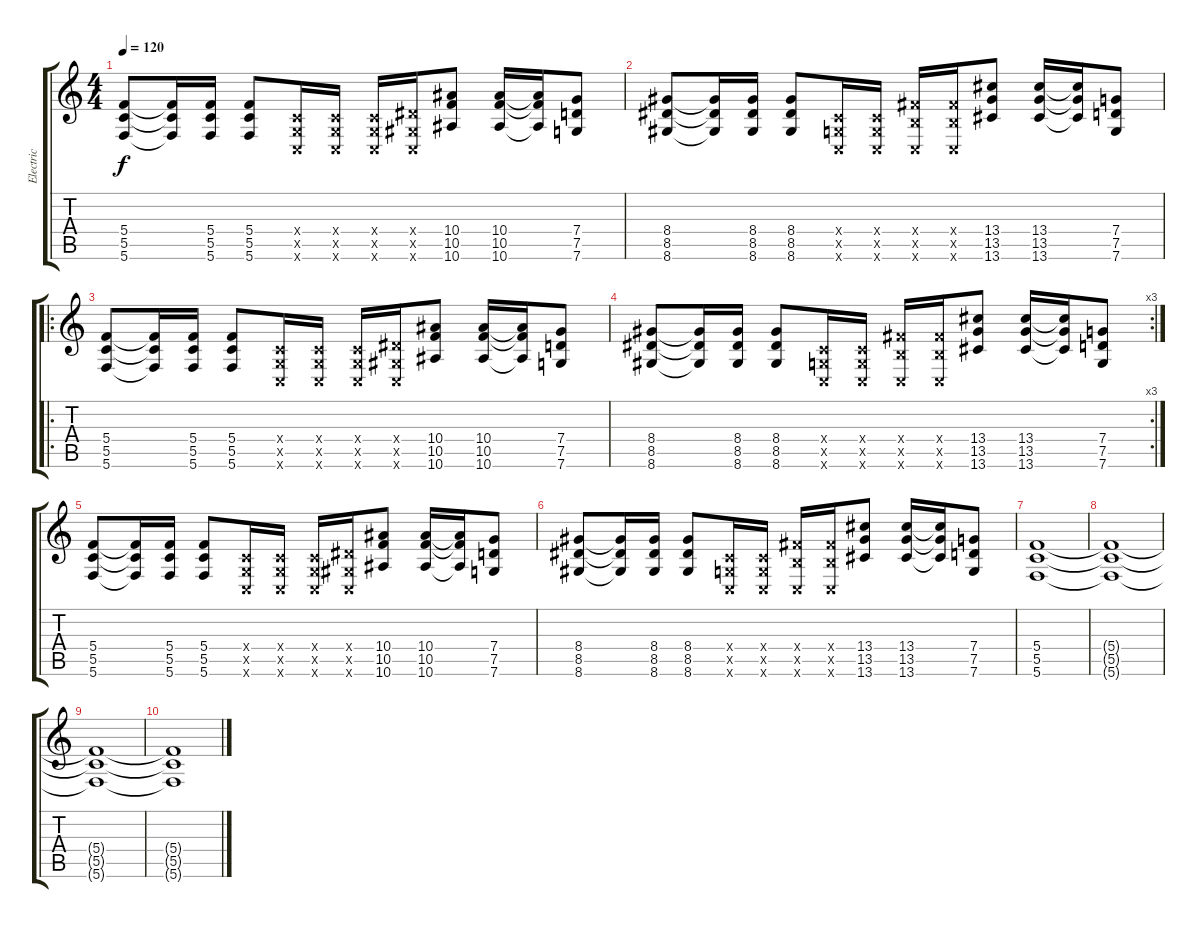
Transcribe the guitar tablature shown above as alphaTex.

\track ("Electric" "Electric") {instrument electricguitarclean}
\staff {score tabs}
\tuning (D4 A3 F3 C3 G2 C2) {hide}
\ts (4 4)
\tempo 120
\clef g2
\ks c
(5.4 5.5 5.6).8{dy f} (5.4{t} 5.5{t} 5.6{t}).16 (5.4 5.5 5.6).16 (5.4 5.5 5.6).8 (0.4{x} 0.5{x} 0.6{x}).16 (0.4{x} 0.5{x} 0.6{x}).16 (0.4{x} 0.5{x} 0.6{x}).16 (3.4{x} 1.5{x} 0.6{x}).16 (10.4 10.5 10.6).8 (10.4 10.5 10.6).16 (10.4{t} 10.5{t} 10.6{t}).16 (7.4 7.5 7.6).8 |
(8.4 8.5 8.6).8 (8.4{t} 8.5{t} 8.6{t}).16 (8.4 8.5 8.6).16 (8.4 8.5 8.6).8 (0.4{x} 0.5{x} 0.6{x}).16 (0.4{x} 0.5{x} 0.6{x}).16 (6.4{x} 4.5{x} 0.6{x}).16 (6.4{x} 4.5{x} 0.6{x}).16 (13.4 13.5 13.6).8 (13.4 13.5 13.6).16 (13.4{t} 13.5{t} 13.6{t}).16 (7.4 7.5 7.6).8 |
\ro
(5.4 5.5 5.6).8 (5.4{t} 5.5{t} 5.6{t}).16 (5.4 5.5 5.6).16 (5.4 5.5 5.6).8 (0.4{x} 0.5{x} 0.6{x}).16 (0.4{x} 0.5{x} 0.6{x}).16 (0.4{x} 0.5{x} 0.6{x}).16 (3.4{x} 1.5{x} 0.6{x}).16 (10.4 10.5 10.6).8 (10.4 10.5 10.6).16 (10.4{t} 10.5{t} 10.6{t}).16 (7.4 7.5 7.6).8 |
\rc 3
(8.4 8.5 8.6).8 (8.4{t} 8.5{t} 8.6{t}).16 (8.4 8.5 8.6).16 (8.4 8.5 8.6).8 (0.4{x} 0.5{x} 0.6{x}).16 (0.4{x} 0.5{x} 0.6{x}).16 (6.4{x} 4.5{x} 0.6{x}).16 (6.4{x} 4.5{x} 0.6{x}).16 (13.4 13.5 13.6).8 (13.4 13.5 13.6).16 (13.4{t} 13.5{t} 13.6{t}).16 (7.4 7.5 7.6).8 |
(5.4 5.5 5.6).8 (5.4{t} 5.5{t} 5.6{t}).16 (5.4 5.5 5.6).16 (5.4 5.5 5.6).8 (0.4{x} 0.5{x} 0.6{x}).16 (0.4{x} 0.5{x} 0.6{x}).16 (0.4{x} 0.5{x} 0.6{x}).16 (3.4{x} 1.5{x} 0.6{x}).16 (10.4 10.5 10.6).8 (10.4 10.5 10.6).16 (10.4{t} 10.5{t} 10.6{t}).16 (7.4 7.5 7.6).8 |
(8.4 8.5 8.6).8 (8.4{t} 8.5{t} 8.6{t}).16 (8.4 8.5 8.6).16 (8.4 8.5 8.6).8 (0.4{x} 0.5{x} 0.6{x}).16 (0.4{x} 0.5{x} 0.6{x}).16 (6.4{x} 4.5{x} 0.6{x}).16 (6.4{x} 4.5{x} 0.6{x}).16 (13.4 13.5 13.6).8 (13.4 13.5 13.6).16 (13.4{t} 13.5{t} 13.6{t}).16 (7.4 7.5 7.6).8 |
(5.4 5.5 5.6).1 |
(5.4{t} 5.5{t} 5.6{t}).1 |
(5.4{t} 5.5{t} 5.6{t}).1 |
(5.4{t} 5.5{t} 5.6{t}).1
